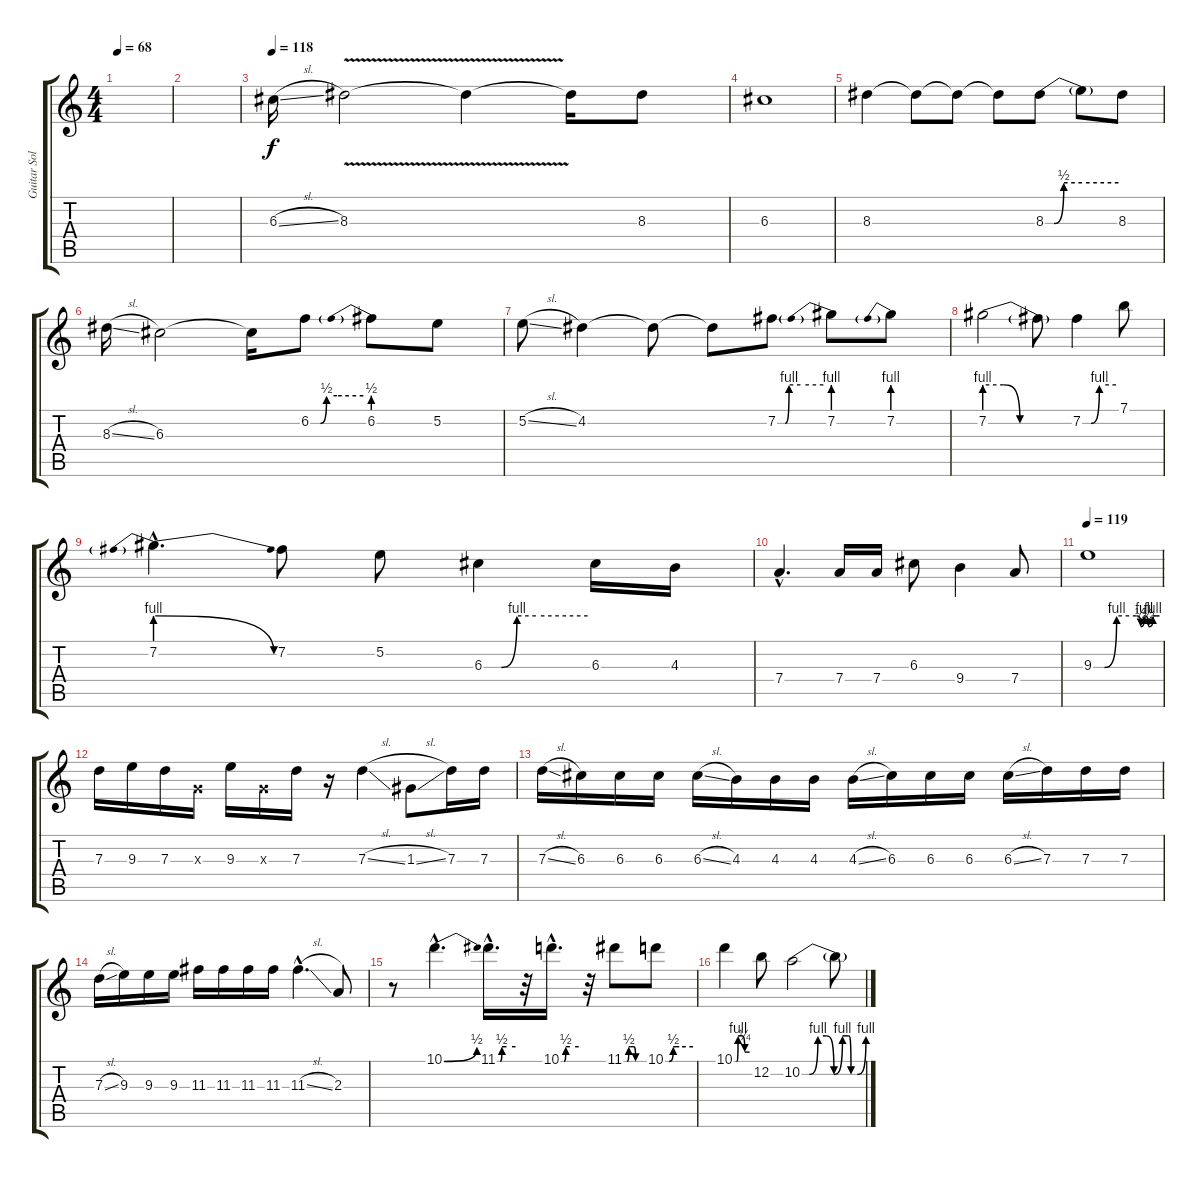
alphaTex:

\track ("Guitar Solo" "Guitar Sol") {instrument distortionguitar}
\staff {score tabs}
\tuning (E4 B3 G3 D3 A2 E2) {hide}
\ts (4 4)
\tempo 68
\clef g2
\ks c
|
|
\tempo 118
6.3{sl}.16{volume 16} 8.3{v}.2 8.3{t}.4 8.3{t}.16 8.3.8 |
6.3.1 |
8.3.4 8.3{t}.8 8.3{t}.8 8.3{t}.8 8.3{be (custom 0 0 7 0 15 2 30 2 60 2)}.8 8.3{t}.8 8.3.8 |
8.3{sl}.16 6.3.2 6.3{t}.16 6.2{be (custom 0 0 11 0 18 2 30 2 60 2)}.8 6.2{be (prebend 0 2 60 2)}.8 5.2.8 |
5.2{sl}.8 4.2.4 4.2{t}.8 4.2{t}.8 7.2{be (custom 0 0 10 0 15 4 30 4 60 4)}.8 7.2{be (prebend 0 4 60 4)}.8 7.2{be (prebend 0 4 60 4)}.8 |
7.2{be (custom 0 4 13 4 24 0 40 0 60 0)}.2 7.2{t}.8 7.2{be (custom 0 0 15 0 30 4 60 4)}.4 7.1.8 |
7.2{be (prebendrelease 0 4 60 0) hac}.4{d} 7.2.8 5.2.8 6.3{be (custom 0 0 10 0 19 4 30 4 60 4)}.4 6.3.16 4.3.16 |
7.4{hac}.4{d} 7.4.16 7.4.16 6.3.8 9.4.4 7.4.8 |
\tempo 119
9.3{be (custom 0 0 10 0 21 4 39 4 43 2 46 4 50 2 54 4 60 4)}.1 |
7.3.16 9.3.16 7.3.16 0.3{x}.16 9.3.16 0.3{x}.16 7.3.16 r.16 7.3{sl}.4 1.3{sl}.8 7.3.16 7.3.16 |
7.3{sl}.16 6.3.16 6.3.16 6.3.16 6.3{sl}.16 4.3.16 4.3.16 4.3.16 4.3{sl}.16 6.3.16 6.3.16 6.3.16 6.3{sl}.16 7.3.16 7.3.16 7.3.16 |
7.3{sl}.16 9.3.16 9.3.16 9.3.16 11.3.16 11.3.16 11.3.16 11.3.16 11.3{sl hac}.4{d} 2.3.8 |
r.8 10.1{be (bend 0 0 60 2) hac}.4{d} 11.1{be (custom 0 0 9 0 15 2 30 2 60 2) hac}.16{d} r.32 10.1{be (custom 0 0 10 0 16 2 30 2 60 2) hac}.16{d} r.32 11.1{be (custom 0 0 10 0 15 2 20 2 30 2 35 0 45 0 60 0)}.8 10.1{be (custom 0 0 8 0 17 2 30 2 60 2)}.8 |
10.1{be (custom 0 0 9 0 15 4 30 4 41 1 60 1)}.4 12.2.8 10.2{be (custom 0 0 7 0 15 4 23 4 30 0 38 4 44 4 46 0 52 0 60 4)}.2 10.2{t}.8
